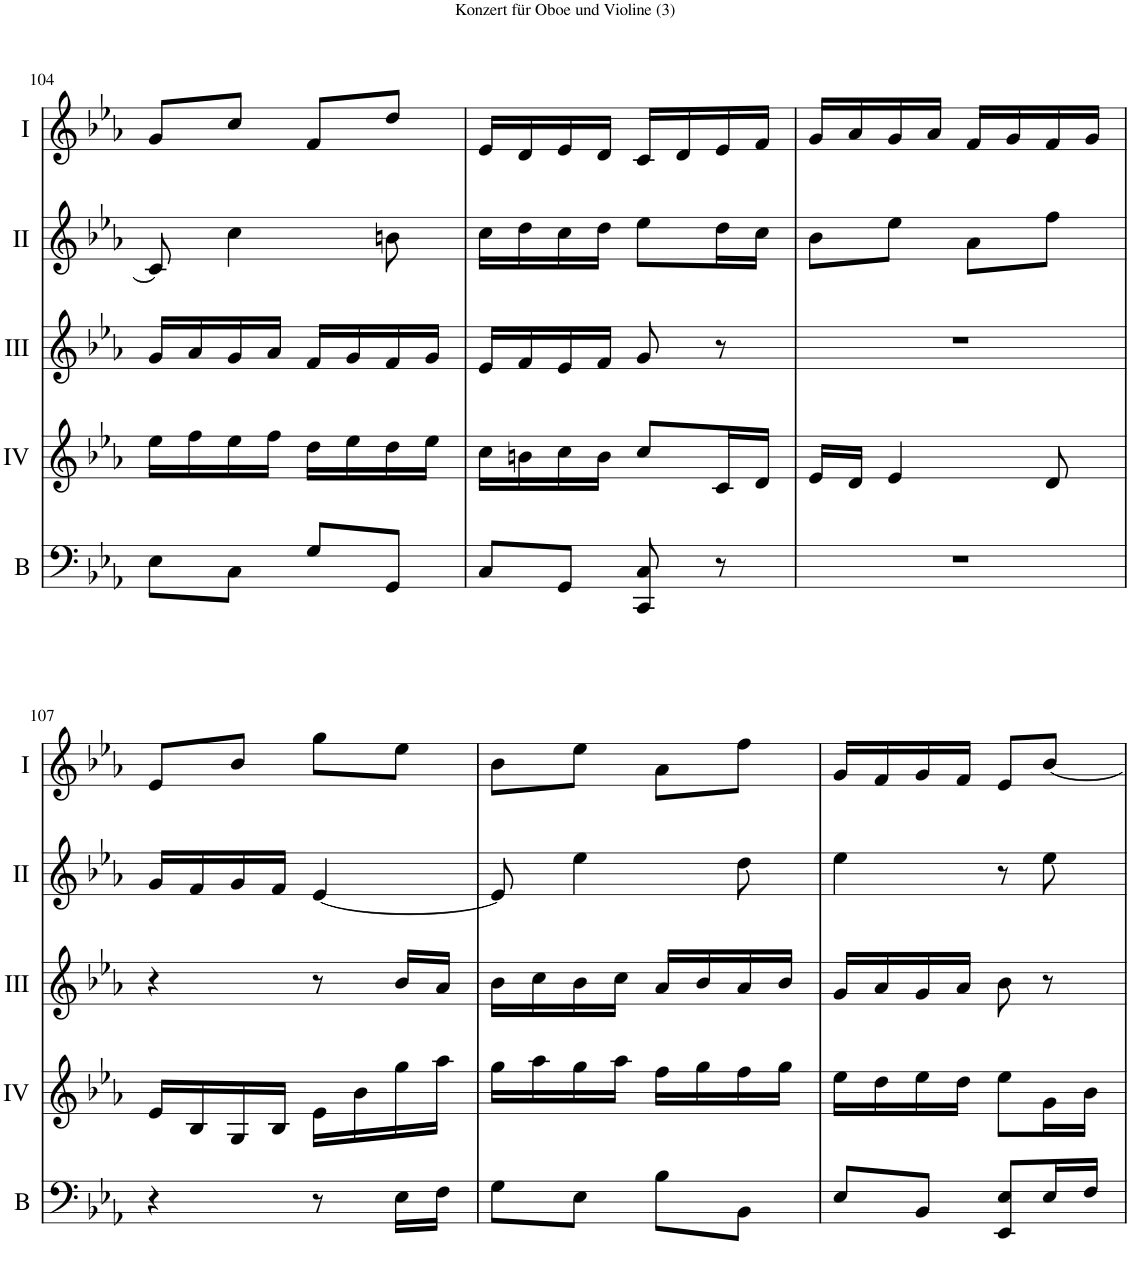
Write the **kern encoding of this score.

**kern	**kern	**kern	**kern	**kern
*part5	*part4	*part3	*part2	*part1
*staff5	*staff4	*staff3	*staff2	*staff1
*I"Basson	*I"Acc. 4	*I"Acc. 3	*I"Acc. 2	*I"Acc. 1
*I'B	*	*	*	*
!!LO:PB:g=z
*clefF4	*clefG2	*clefG2	*clefG2	*clefG2
*Trd7c12	*Trd7c12	*	*	*
*k[b-e-a-]	*k[b-e-a-]	*k[b-e-a-]	*k[b-e-a-]	*k[b-e-a-]
*M2/4	*M2/4	*M2/4	*M2/4	*M2/4
=104	=104	=104	=104	=104
8E-\L	16ee-\LL	16g/LL	8c/]	8g/L
.	16ff\	16a-/	.	.
8C\J	16ee-\	16g/	4cc\	8cc/J
.	16ff\JJ	16a-/JJ	.	.
8G/L	16dd\LL	16f/LL	.	8f/L
.	16ee-\	16g/	.	.
8GG/J	16dd\	16f/	8bn\	8dd/J
.	16ee-\JJ	16g/JJ	.	.
=105	=105	=105	=105	=105
8C/L	16cc\LL	16e-/LL	16cc\LL	16e-/LL
.	16bn\	16f/	16dd\	16d/
8GG/J	16cc\	16e-/	16cc\	16e-/
.	16b\JJ	16f/JJ	16dd\JJ	16d/JJ
8CC/ 8C/	8cc/L	8g/	8ee-\L	16c/LL
.	.	.	.	16d/
8r	16c/L	8r	16dd\L	16e-/
.	16d/JJ	.	16cc\JJ	16f/JJ
=106	=106	=106	=106	=106
2r	16e-/LL	2r	8b-\L	16g/LL
.	16d/JJ	.	.	16a-/
.	4e-/	.	8ee-\J	16g/
.	.	.	.	16a-/JJ
.	.	.	8a-\L	16f/LL
.	.	.	.	16g/
.	8d/	.	8ff\J	16f/
.	.	.	.	16g/JJ
!!LO:LB:g=z
=107	=107	=107	=107	=107
4r	16e-/LL	4r	16g/LL	8e-/L
.	16B-/	.	16f/	.
.	16G/	.	16g/	8b-/J
.	16B-/JJ	.	16f/JJ	.
8r	16e-\LL	8r	[4e-/	8gg\L
.	16b-\	.	.	.
16E-\LL	16gg\	16b-/LL	.	8ee-\J
16F\JJ	16aa-\JJ	16a-/JJ	.	.
=108	=108	=108	=108	=108
8G\L	16gg\LL	16b-\LL	8e-/]	8b-\L
.	16aa-\	16cc\	.	.
8E-\J	16gg\	16b-\	4ee-\	8ee-\J
.	16aa-\JJ	16cc\JJ	.	.
8B-\L	16ff\LL	16a-/LL	.	8a-\L
.	16gg\	16b-/	.	.
8BB-\J	16ff\	16a-/	8dd\	8ff\J
.	16gg\JJ	16b-/JJ	.	.
=109	=109	=109	=109	=109
8E-/L	16ee-\LL	16g/LL	4ee-\	16g/LL
.	16dd\	16a-/	.	16f/
8BB-/J	16ee-\	16g/	.	16g/
.	16dd\JJ	16a-/JJ	.	16f/JJ
8EE-/ 8E-/L	8ee-\L	8b-\	8r	8e-/L
16E-/L	16g\L	8r	8ee-\	[8b-/J
16F/JJ	16b-\JJ	.	.	.
=	=	=	=	=
*-	*-	*-	*-	*-
